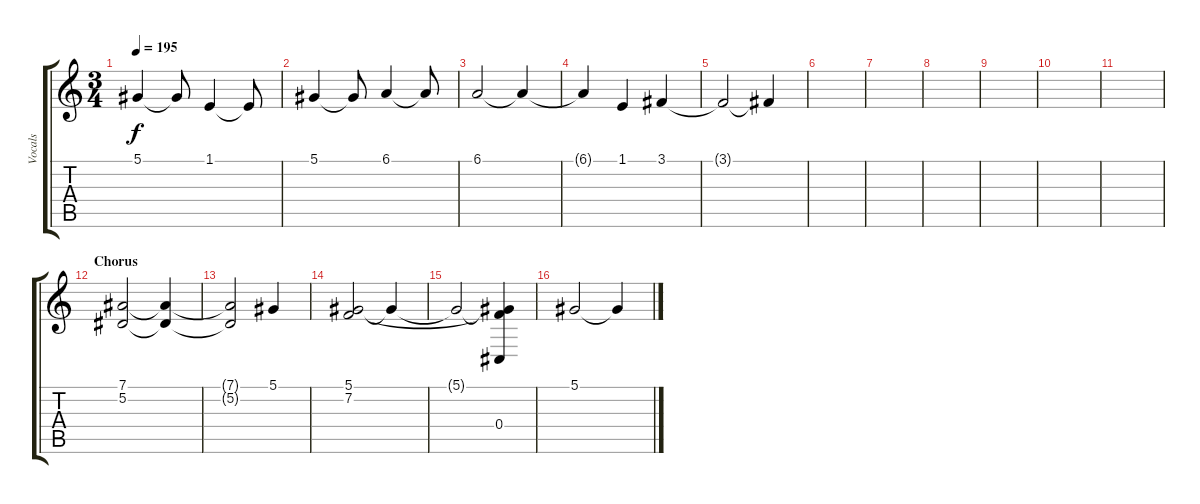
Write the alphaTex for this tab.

\track ("Vocals" "Vocals") {instrument violin}
\staff {score tabs}
\tuning (Eb4 Bb3 Gb3 Db3 Ab2 Eb2) {hide}
\ts (3 4)
\tempo 195
\clef g2
\ks c
5.1.4{dy f} 5.1{t}.8 1.1.4 1.1{t}.8 |
5.1.4 5.1{t}.8 6.1.4 6.1{t}.8 |
6.1.2 6.1{t}.4 |
6.1{t}.4 1.1.4 3.1.4 |
3.1{t}.2 3.1{t}.4 |
|
|
|
|
|
|
\section ("" "Chorus")
(7.1 5.2).2 (7.1{t} 5.2{t}).4 |
(7.1{t} 5.2{t}).2 5.1.4 |
(5.1 7.2).2 5.1{t}.4 |
5.1{t}.2 (5.1{t} 7.2{t} 0.4).4 |
5.1.2 5.1{t}.4
